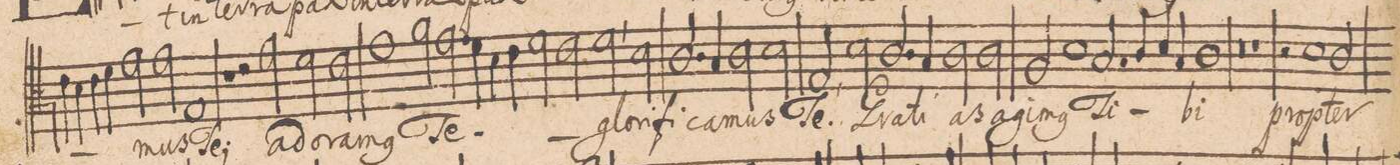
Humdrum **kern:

**kern	**text
*I"ALTVS.	*
*clefC3	*
*k[]	*
*met(c|)	*
*M2/1	*
4e\	.
4d\	.
4e\	.
4f\	.
=12-	=12-
2g\	.
2g\	-mus
1G/	Te;
=13-	=13-
1r	.
2r	.
2g\	a-
=14-	=14-
2f\	-do-
2e\	-ra-
1g\	-m(us)
=15-	=15-
2a\	Te
2.g\	.
4f\	.
4d\	.
4e\	.
=16-	=16-
2f\	.
2e\	.
2f,<\	.
2d\	glo-
=17-	=17-
2.c/	-ri-
4B/	-fi-
2c\	-ca-
2d\	-mus
=18-	=18-
2G,</	Te.
2d\	Gra-
2.c/	-ti-
4B/	.
=19-	=19-
2c\	-as
2c\	a-
2A/	-gi-
1d\	-m(us)
=20-	=20-
2.B/	Ti-
4c/	.
4d/	.
4B/	.
=21-	=21-
1c\	-bi
0r	.
=22-	=22-
1r	.
=23-	=23-
2r	.
1d\	pro-
2c/	-pter
=24-	=24-
*-	*-
